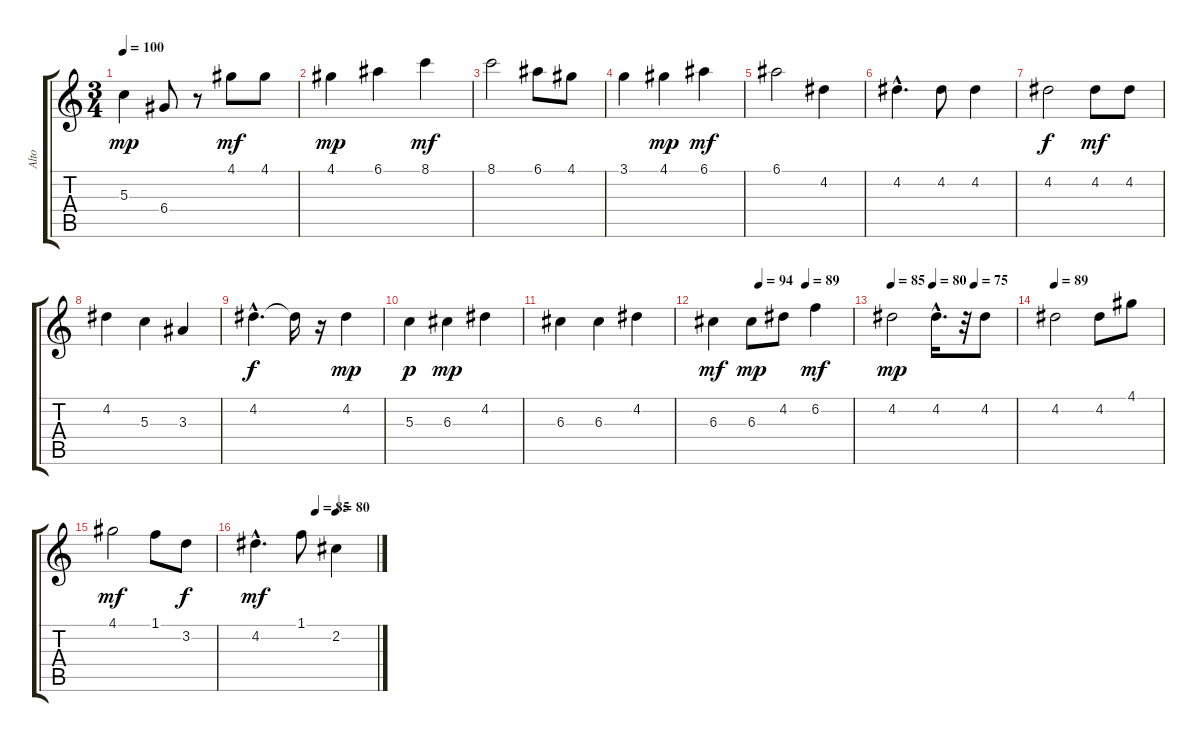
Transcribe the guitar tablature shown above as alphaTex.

\track ("Alto" "Alto") {instrument distortionguitar}
\staff {score tabs}
\tuning (E4 B3 G3 D3 A2 E2) {hide}
\ts (3 4)
\tempo 100
\clef g2
\ks c
5.3.4{dy mp} 6.4.8 r.8 4.1.8{dy mf instrument acousticgrandpiano} 4.1.8 |
4.1.4{dy mp} 6.1.4 8.1.4{dy mf} |
8.1.2 6.1.8 4.1.8 |
3.1.4 4.1.4{dy mp} 6.1.4{dy mf} |
6.1.2 4.2.4 |
4.2{hac}.4{d} 4.2.8 4.2.4 |
4.2.2{dy f} 4.2.8{dy mf} 4.2.8 |
4.2.4 5.3.4 3.3.4 |
4.2{hac}.4{d dy f} 4.2{t}.16 r.16 4.2.4{dy mp} |
5.3.4{dy p} 6.3.4{dy mp} 4.2.4 |
6.3.4 6.3.4 4.2.4 |
\tempo (94 0.3333333333333333)
\tempo (89 0.6666666666666666)
6.3.4{dy mf} 6.3.8{dy mp} 4.2.8 6.2.4{dy mf} |
\tempo 85
\tempo (80 0.3333333333333333)
\tempo (75 0.6666666666666666)
4.2.2{dy mp} 4.2{hac}.16{d} r.32 4.2.8 |
\tempo 89
4.2.2 4.2.8 4.1.8 |
4.1.2{dy mf} 1.1.8 3.2.8{dy f} |
\tempo (85 0.5)
\tempo (80 0.6666666666666666)
4.2{hac}.4{d dy mf} 1.1.8 2.2.4
